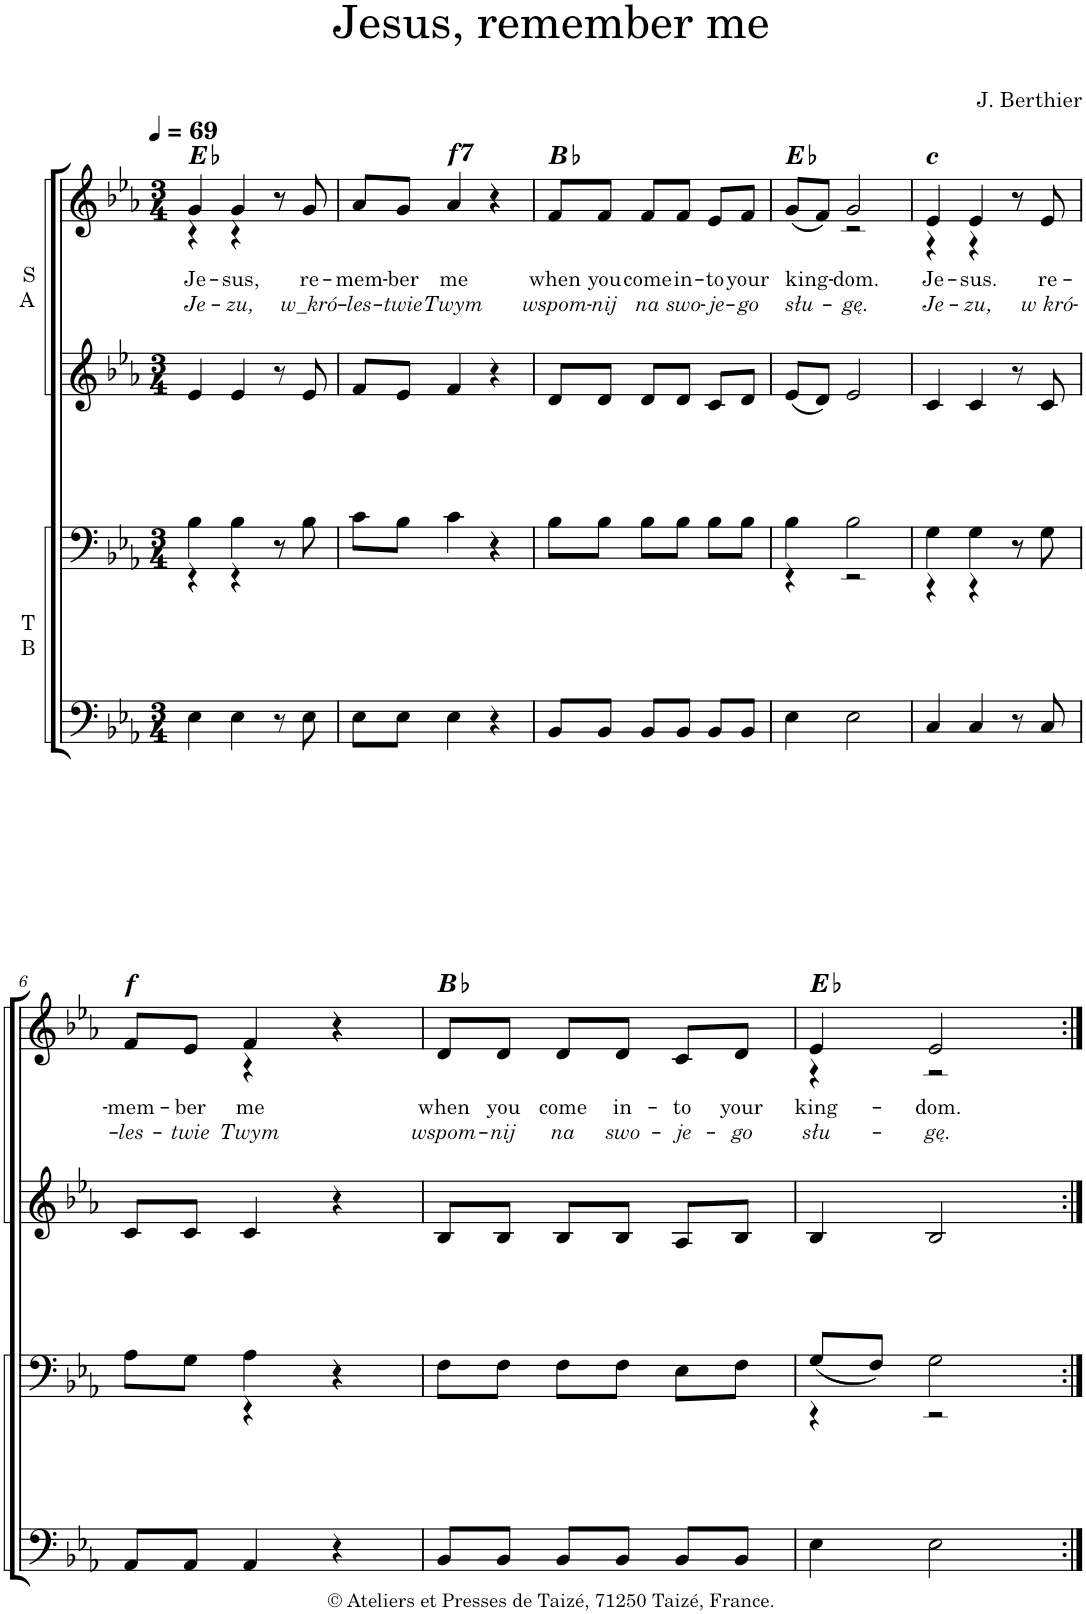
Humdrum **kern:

**kern	**kern	**kern	**kern	**text	**text	**harte
*part4	*part3	*part2	*part1	*part1	*part1	*part1
*staff4	*staff3	*staff2	*staff1	*staff1	*staff1	*
*I"T B	*I"T B	*I"S A	*I"S A	*	*	*
*clefF4	*clefF4	*clefG2	*clefG2	*	*	*
*k[b-e-a-]	*k[b-e-a-]	*k[b-e-a-]	*k[b-e-a-]	*	*	*
*M3/4	*M3/4	*M3/4	*M3/4	*	*	*
*MM69	*MM69	*MM69	*MM69	*	*	*
=1	=1	=1	=1	=1	=1	=1
*	*^	*	*	*	*	*
!	!	!	!	!	!LO:LY:b	!LO:LY:b	!
*	*	*	*	*^	*	*	*
4E-\	4B-\	4r	4e-/	4g/	4r	Je-	Je-	Eb:maj
!	!	!	!	!	!	!LO:LY:b	!LO:LY:b	!
4E-\	4B-\	4r	4e-/	4g/	4r	-sus,	-zu,	.
8r	8r	8r	8r	8r	8r	.	.	.
!	!	!	!	!	!	!LO:LY:b	!LO:LY:b	!
8E-\	8B-\	8ryy	8e-/	8g/	8ryy	re-	w_kró-	.
=2	=2	=2	=2	=2	=2	=2	=2	=2
!	!	!	!	!	!	!LO:LY:b	!LO:LY:b	!
8E-\L	8c\L	2ryy	8f/L	8a-/L	2ryy	-mem-	-les-	.
!	!	!	!	!	!	!LO:LY:b	!LO:LY:b	!
8E-\J	8B-\J	.	8e-/J	8g/J	.	-ber	-twie	.
!	!	!	!	!	!	!LO:LY:b	!LO:LY:b	!LO:H:kt=7
4E-\	4c\	.	4f/	4a-/	.	me	Twym	F:min7
4r	4r	4r	4r	4r	4r	.	.	.
=3	=3	=3	=3	=3	=3	=3	=3	=3
!	!	!	!	!	!	!LO:LY:b	!LO:LY:b	!
*	*v	*v	*	*v	*v	*	*	*
8BB-/L	8B-\L	8d/L	8f/L	when	wspom-	Bb:maj
!	!	!	!	!LO:LY:b	!LO:LY:b	!
8BB-/J	8B-\J	8d/J	8f/J	you	-nij	.
!	!	!	!	!LO:LY:b	!LO:LY:b	!
8BB-/L	8B-\L	8d/L	8f/L	come	na	.
!	!	!	!	!LO:LY:b	!LO:LY:b	!
8BB-/J	8B-\J	8d/J	8f/J	in-	swo-	.
!	!	!	!	!LO:LY:b	!LO:LY:b	!
8BB-/L	8B-\L	8c/L	8e-/L	-to	-je-	.
!	!	!	!	!LO:LY:b	!LO:LY:b	!
8BB-/J	8B-\J	8d/J	8f/J	your	-go	.
=4	=4	=4	=4	=4	=4	=4
*	*^	*	*	*	*	*
!	!	!	!	!	!LO:LY:b	!LO:LY:b	!
*	*	*	*	*^	*	*	*
4E-\	4B-\	4r	8e-/L	(8g/L	4ryy	king-	słu-	Eb:maj
.	.	.	8d/J	8f/J)	.	.	.	.
!	!	!	!	!	!	!LO:LY:b	!LO:LY:b	!
2E-\	2B-\	2r	2e-/	2g/	2r	-dom.	-gę.	.
=5	=5	=5	=5	=5	=5	=5	=5	=5
!	!	!	!	!	!	!LO:LY:b	!LO:LY:b	!
4C/	4G\	4r	4c/	4e-/	4r	Je-	Je-	C:min
!	!	!	!	!	!	!LO:LY:b	!LO:LY:b	!
4C/	4G\	4r	4c/	4e-/	4r	-sus.	-zu,	.
8r	8r	8r	8r	8r	8r	.	.	.
!	!	!	!	!	!	!LO:LY:b	!LO:LY:b	!
8C/	8G\	8ryy	8c/	8e-/	8ryy	re-	w kró-	.
!!LO:LB:g=z	!!
=6	=6	=6	=6	=6	=6	=6	=6	=6
!	!	!	!	!	!	!LO:LY:b	!LO:LY:b	!
8AA-/L	8A-\L	4ryy	8c/L	8f/L	4ryy	-mem-	-les-	F:min
!	!	!	!	!	!	!LO:LY:b	!LO:LY:b	!
8AA-/J	8G\J	.	8c/J	8e-/J	.	-ber	-twie	.
!	!	!	!	!	!	!LO:LY:b	!LO:LY:b	!
4AA-/	4A-\	4r	4c/	4f/	4r	me	Twym	.
4r	4r	4r	4r	4r	4r	.	.	.
=7	=7	=7	=7	=7	=7	=7	=7	=7
!	!	!	!	!	!	!LO:LY:b	!LO:LY:b	!
*	*v	*v	*	*v	*v	*	*	*
8BB-/L	8F\L	8B-/L	8d/L	when	wspom-	Bb:maj
!	!	!	!	!LO:LY:b	!LO:LY:b	!
8BB-/J	8F\J	8B-/J	8d/J	you	-nij	.
!	!	!	!	!LO:LY:b	!LO:LY:b	!
8BB-/L	8F\L	8B-/L	8d/L	come	na	.
!	!	!	!	!LO:LY:b	!LO:LY:b	!
8BB-/J	8F\J	8B-/J	8d/J	in-	swo-	.
!	!	!	!	!LO:LY:b	!LO:LY:b	!
8BB-/L	8E-\L	8A-/L	8c/L	-to	-je-	.
!	!	!	!	!LO:LY:b	!LO:LY:b	!
8BB-/J	8F\J	8B-/J	8d/J	your	-go	.
=8	=8	=8	=8	=8	=8	=8
*	*^	*	*	*	*	*
!	!	!	!	!	!LO:LY:b	!LO:LY:b	!
*	*	*	*	*^	*	*	*
4E-\	(<8G/L	4r	4B-/	4e-/	4r	king-	słu-	Eb:maj
.	8F/J)	.	.	.	.	.	.	.
!	!	!	!	!	!	!LO:LY:b	!LO:LY:b	!
2E-\	2G\	2r	2B-/	2e-/	2r	-dom.	-gę.	.
*	*v	*v	*	*v	*v	*	*	*
=:|!	=:|!	=:|!	=:|!	=:|!	=:|!	=:|!
*-	*-	*-	*-	*-	*-	*-
